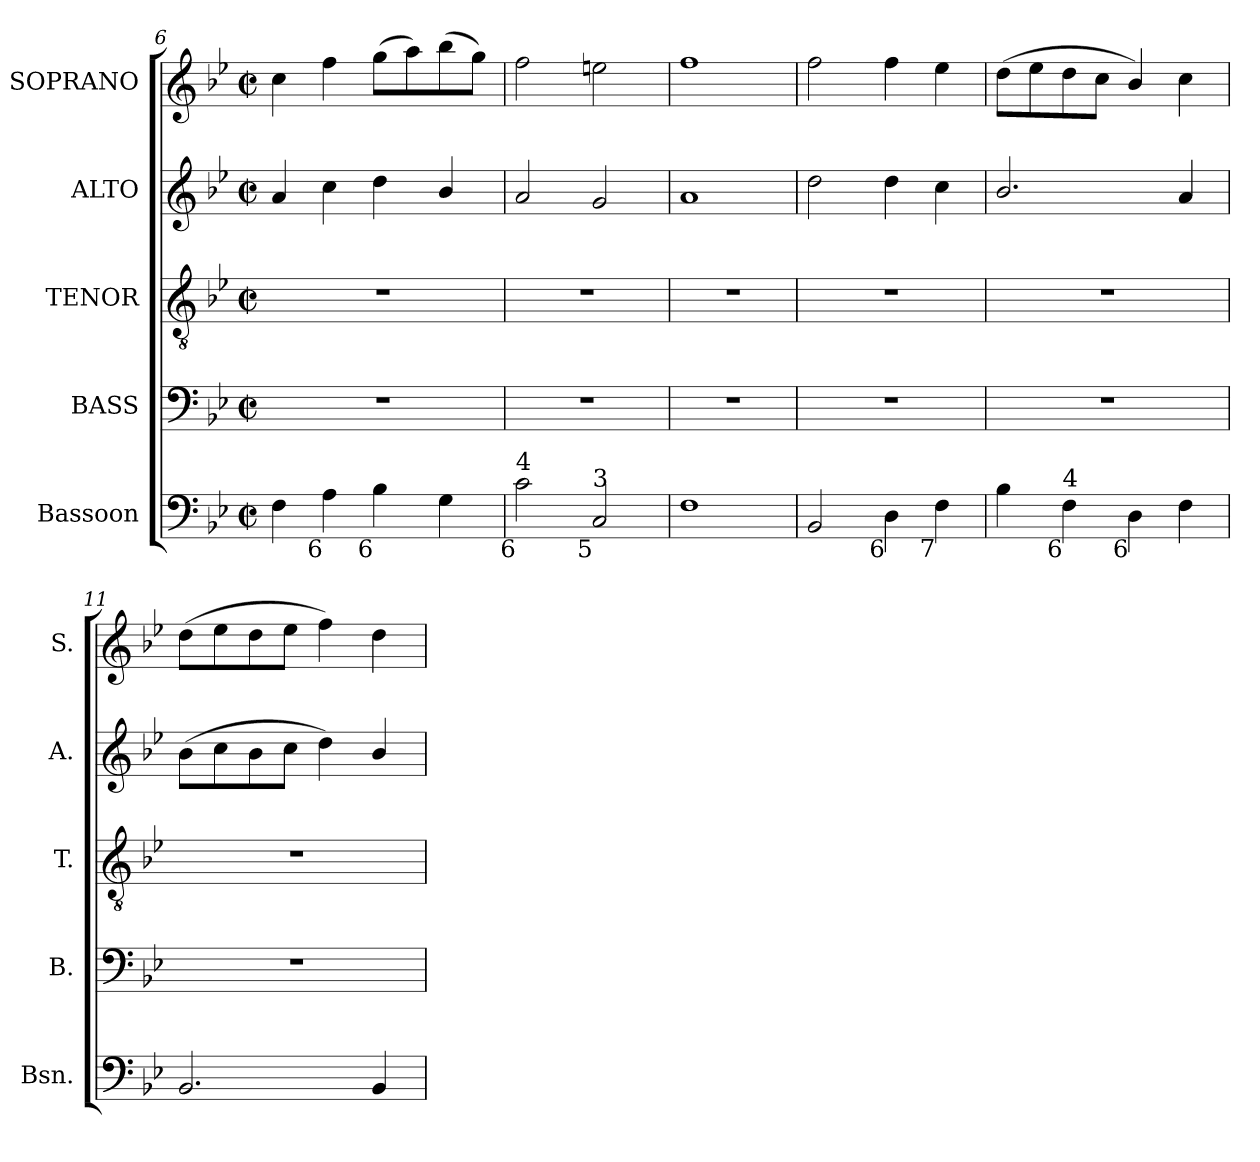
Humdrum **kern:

**kern	**kern	**kern	**kern	**kern
*part5	*part4	*part3	*part2	*part1
*staff5	*staff4	*staff3	*staff2	*staff1
*I"Bassoon	*I"BASS	*I"TENOR	*I"ALTO	*I"SOPRANO
*I'Bsn.	*I'B.	*I'T.	*I'A.	*I'S.
*clefF4	*clefF4	*clefGv2	*clefG2	*clefG2
*	*	*ITrd7c12	*	*
*k[b-e-]	*k[b-e-]	*k[b-e-]	*k[b-e-]	*k[b-e-]
*B-:	*B-:	*B-:	*B-:	*B-:
*M2/2	*M2/2	*M2/2	*M2/2	*M2/2
*met(c|)	*met(c|)	*met(c|)	*met(c|)	*met(c|)
=6	=6	=6	=6	=6
4Fi\	1r	1r	4ai/	4cci\
!LO:TX:b:rj:t=6	!	!	!	!
4Ai\	.	.	4cci\	4ffi\
!LO:TX:b:rj:t=6	!	!	!	!
4B-i\	.	.	4ddi\	(8ggi\L
.	.	.	.	8aai\)
4Gi\	.	.	4b-i/	(8bb-i\
.	.	.	.	8ggi\J)
=7	=7	=7	=7	=7
!LO:TX:b:rj:t=6	!	!	!	!
!LO:TX:t=4	!	!	!	!
2ci\	1r	1r	2ai/	2ffi\
!LO:TX:b:rj:t=5	!	!	!	!
!LO:TX:t=3	!	!	!	!
2Ci/	.	.	2gi/	2eeni\
=8	=8	=8	=8	=8
1Fi	1r	1r	1ai	1ffi
!!LO:LB:g=z
=9	=9	=9	=9	=9
2BB-i/	1r	1r	2ddi\	2ffi\
!LO:TX:b:rj:t=6	!	!	!	!
4Di\	.	.	4ddi\	4ffi\
!LO:TX:b:rj:t=7	!	!	!	!
4Fi\	.	.	4cci\	4ee-i\
=10	=10	=10	=10	=10
4B-i\	1r	1r	2.b-i/	(8ddi\L
.	.	.	.	8ee-i\
!LO:TX:b:rj:t=6	!	!	!	!
!LO:TX:t=4	!	!	!	!
4Fi\	.	.	.	8ddi\
.	.	.	.	8cci\J
!LO:TX:b:rj:t=6	!	!	!	!
4Di\	.	.	.	4b-i/)
4Fi\	.	.	4ai/	4cci\
=11	=11	=11	=11	=11
2.BB-i/	1r	1r	(8b-i\L	(8ddi\L
.	.	.	8cci\	8ee-i\
.	.	.	8b-i\	8ddi\
.	.	.	8cci\J	8ee-i\J
.	.	.	4ddi\)	4ffi\)
4BB-i/	.	.	4b-i/	4ddi\
=	=	=	=	=
*-	*-	*-	*-	*-
